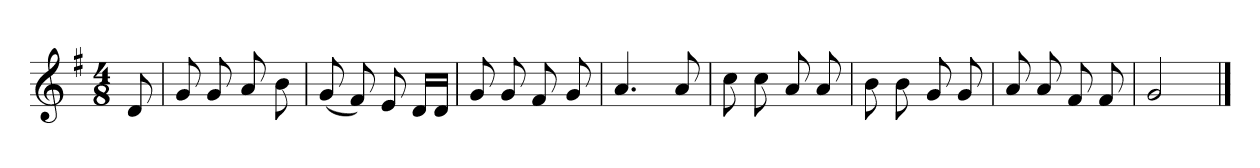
**kern
*part1
*staff1
*k[f#]
*M4/8
*MM120
=
8d
=1
8g
8g
8a
8b
=2
(8g
8f#)
8e
16dLL
16dJJ
=3
8g
8g
8f#
8g
=4
4.a
8a
=5
8cc
8cc
8a
8a
=6
8b
8b
8g
8g
=7
8a
8a
8f#
8f#
=8
2g
==
*-
